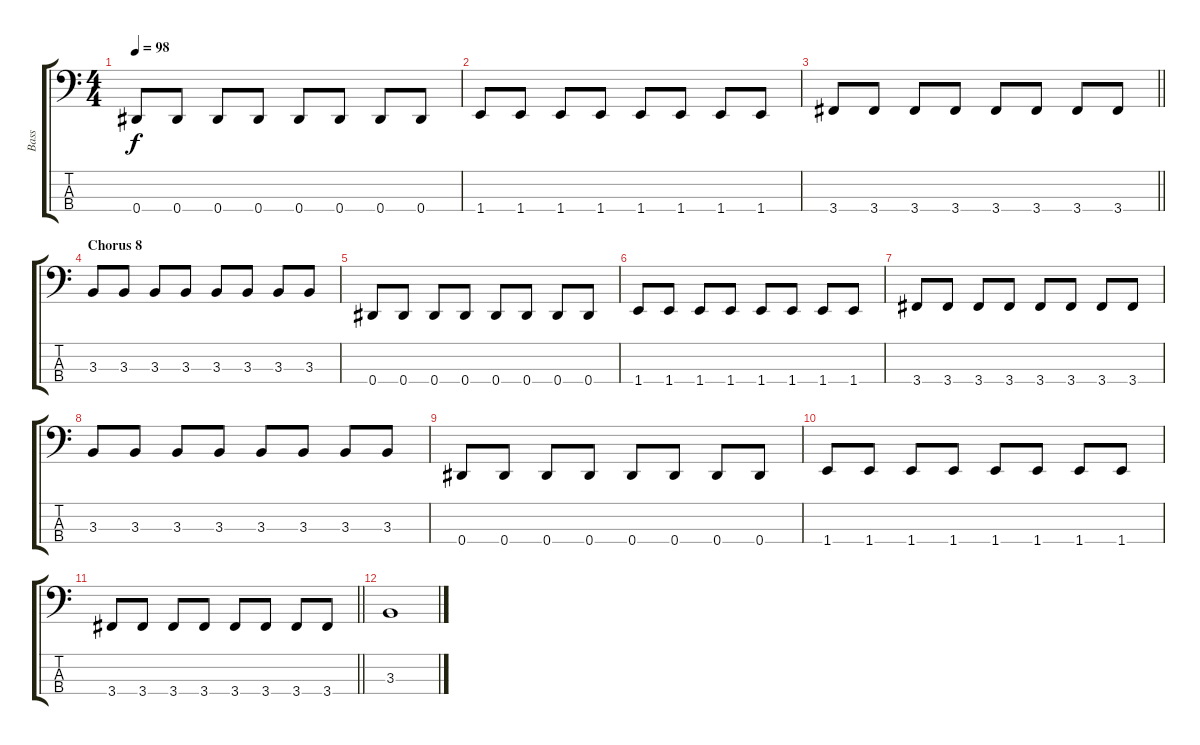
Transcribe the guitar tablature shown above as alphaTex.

\track ("Bass" "Bass") {instrument electricbassfinger}
\staff {score tabs}
\tuning (Gb2 Db2 Ab1 Eb1) {hide}
\ts (4 4)
\tempo 98
\clef f4
\ks c
0.4.8{dy f} 0.4.8 0.4.8 0.4.8 0.4.8 0.4.8 0.4.8 0.4.8 |
1.4.8 1.4.8 1.4.8 1.4.8 1.4.8 1.4.8 1.4.8 1.4.8 |
\barLineRight lightlight
3.4.8 3.4.8 3.4.8 3.4.8 3.4.8 3.4.8 3.4.8 3.4.8 |
\section ("" "Chorus 8")
3.3.8 3.3.8 3.3.8 3.3.8 3.3.8 3.3.8 3.3.8 3.3.8 |
0.4.8 0.4.8 0.4.8 0.4.8 0.4.8 0.4.8 0.4.8 0.4.8 |
1.4.8 1.4.8 1.4.8 1.4.8 1.4.8 1.4.8 1.4.8 1.4.8 |
3.4.8 3.4.8 3.4.8 3.4.8 3.4.8 3.4.8 3.4.8 3.4.8 |
3.3.8 3.3.8 3.3.8 3.3.8 3.3.8 3.3.8 3.3.8 3.3.8 |
0.4.8 0.4.8 0.4.8 0.4.8 0.4.8 0.4.8 0.4.8 0.4.8 |
1.4.8 1.4.8 1.4.8 1.4.8 1.4.8 1.4.8 1.4.8 1.4.8 |
\barLineRight lightlight
3.4.8 3.4.8 3.4.8 3.4.8 3.4.8 3.4.8 3.4.8 3.4.8 |
3.3.1
